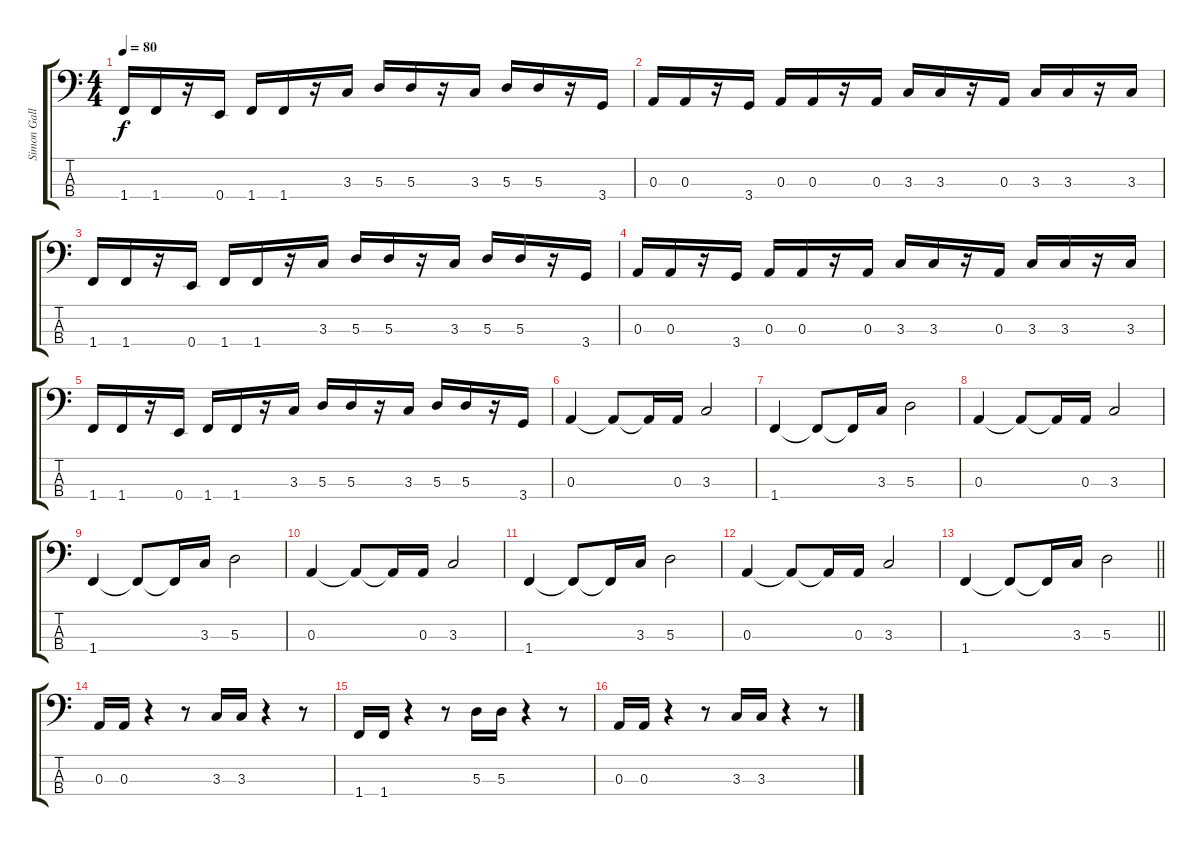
\track ("Simon Gallup" "Simon Gall") {instrument electricbasspick}
\staff {score tabs}
\tuning (G2 D2 A1 E1) {hide}
\ts (4 4)
\tempo 80
\clef f4
\ks c
1.4.16{dy f} 1.4.16 r.16 0.4.16 1.4.16 1.4.16 r.16 3.3.16 5.3.16 5.3.16 r.16 3.3.16 5.3.16 5.3.16 r.16 3.4.16 |
0.3.16 0.3.16 r.16 3.4.16 0.3.16 0.3.16 r.16 0.3.16 3.3.16 3.3.16 r.16 0.3.16 3.3.16 3.3.16 r.16 3.3.16 |
1.4.16 1.4.16 r.16 0.4.16 1.4.16 1.4.16 r.16 3.3.16 5.3.16 5.3.16 r.16 3.3.16 5.3.16 5.3.16 r.16 3.4.16 |
0.3.16 0.3.16 r.16 3.4.16 0.3.16 0.3.16 r.16 0.3.16 3.3.16 3.3.16 r.16 0.3.16 3.3.16 3.3.16 r.16 3.3.16 |
1.4.16 1.4.16 r.16 0.4.16 1.4.16 1.4.16 r.16 3.3.16 5.3.16 5.3.16 r.16 3.3.16 5.3.16 5.3.16 r.16 3.4.16 |
0.3.4 0.3{t}.8 0.3{t}.16 0.3.16 3.3.2 |
1.4.4 1.4{t}.8 1.4{t}.16 3.3.16 5.3.2 |
0.3.4 0.3{t}.8 0.3{t}.16 0.3.16 3.3.2 |
1.4.4 1.4{t}.8 1.4{t}.16 3.3.16 5.3.2 |
0.3.4 0.3{t}.8 0.3{t}.16 0.3.16 3.3.2 |
1.4.4 1.4{t}.8 1.4{t}.16 3.3.16 5.3.2 |
0.3.4 0.3{t}.8 0.3{t}.16 0.3.16 3.3.2 |
\barLineRight lightlight
1.4.4 1.4{t}.8 1.4{t}.16 3.3.16 5.3.2 |
0.3.16 0.3.16 r.4 r.8 3.3.16 3.3.16 r.4 r.8 |
1.4.16 1.4.16 r.4 r.8 5.3.16 5.3.16 r.4 r.8 |
0.3.16 0.3.16 r.4 r.8 3.3.16 3.3.16 r.4 r.8
